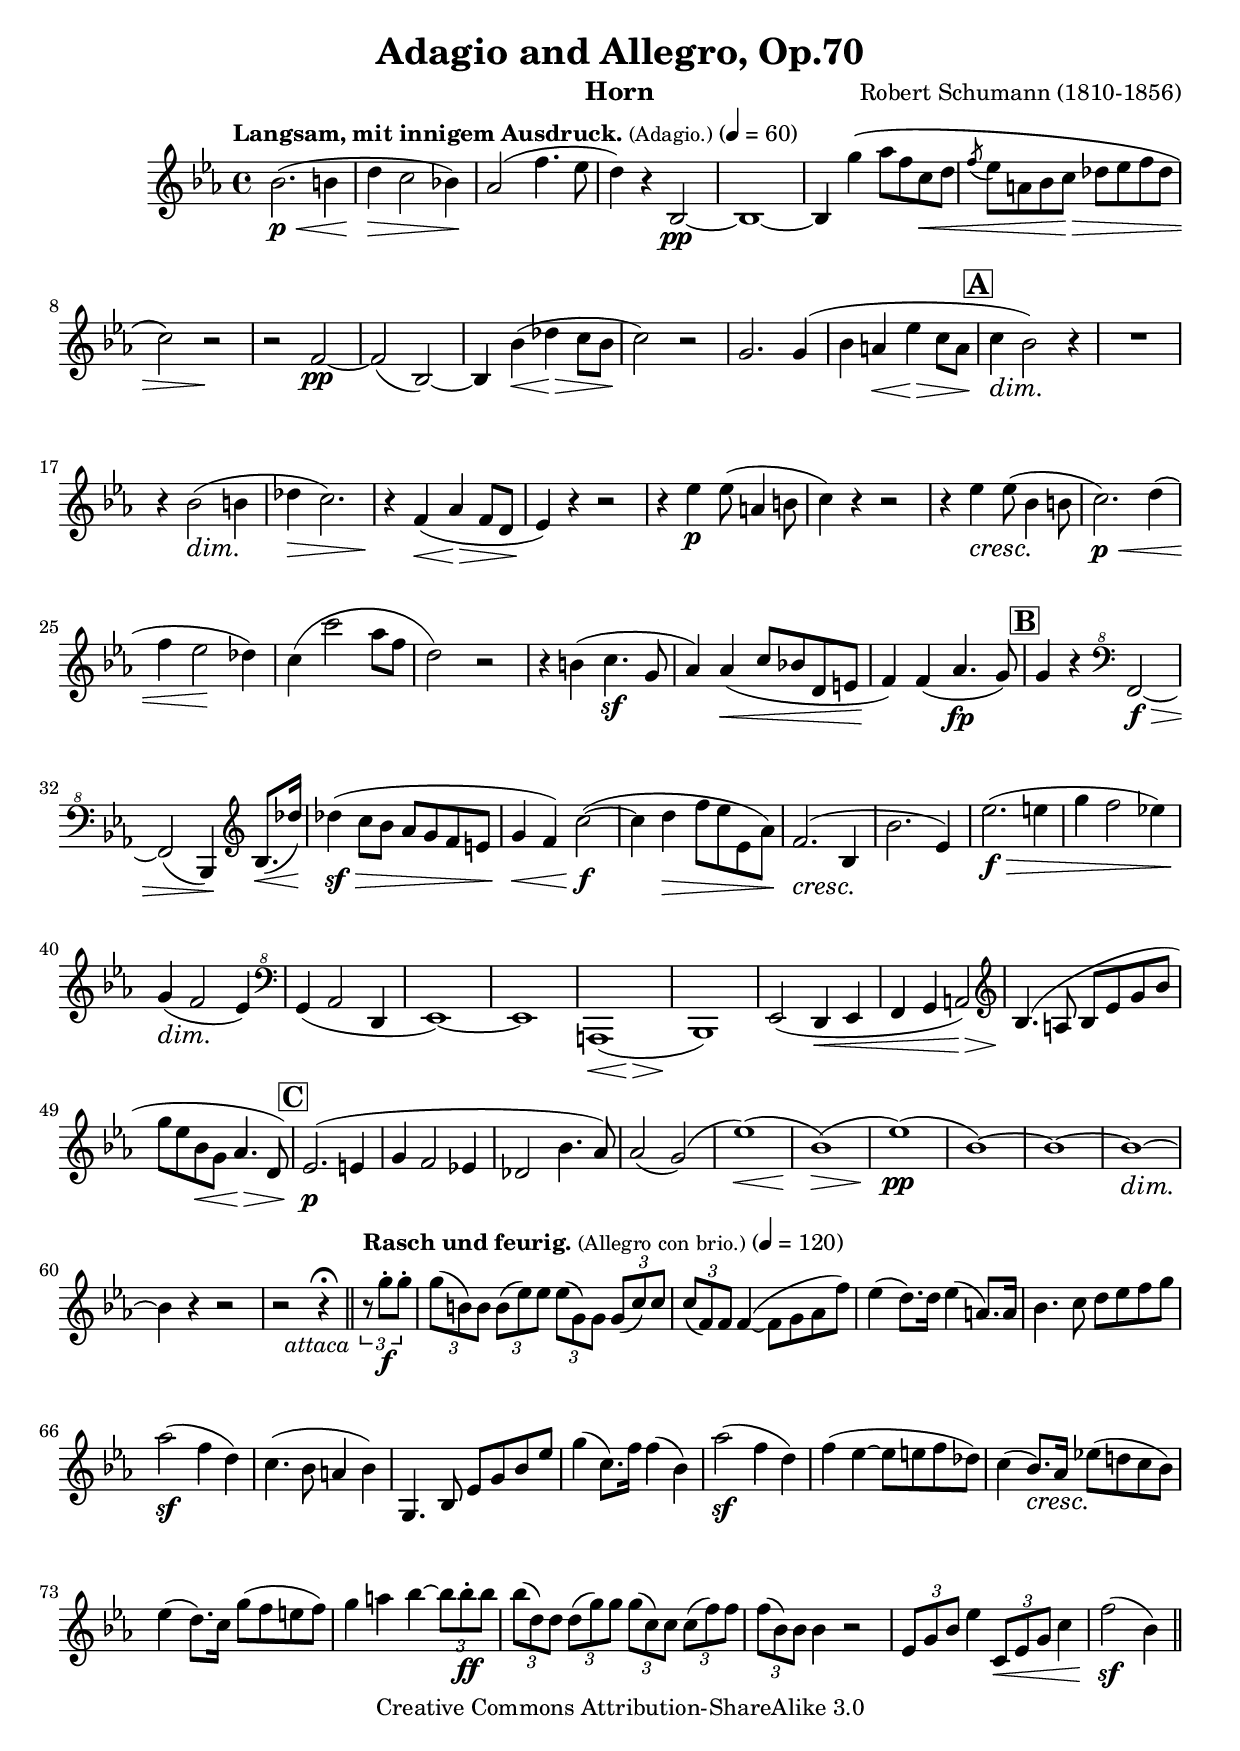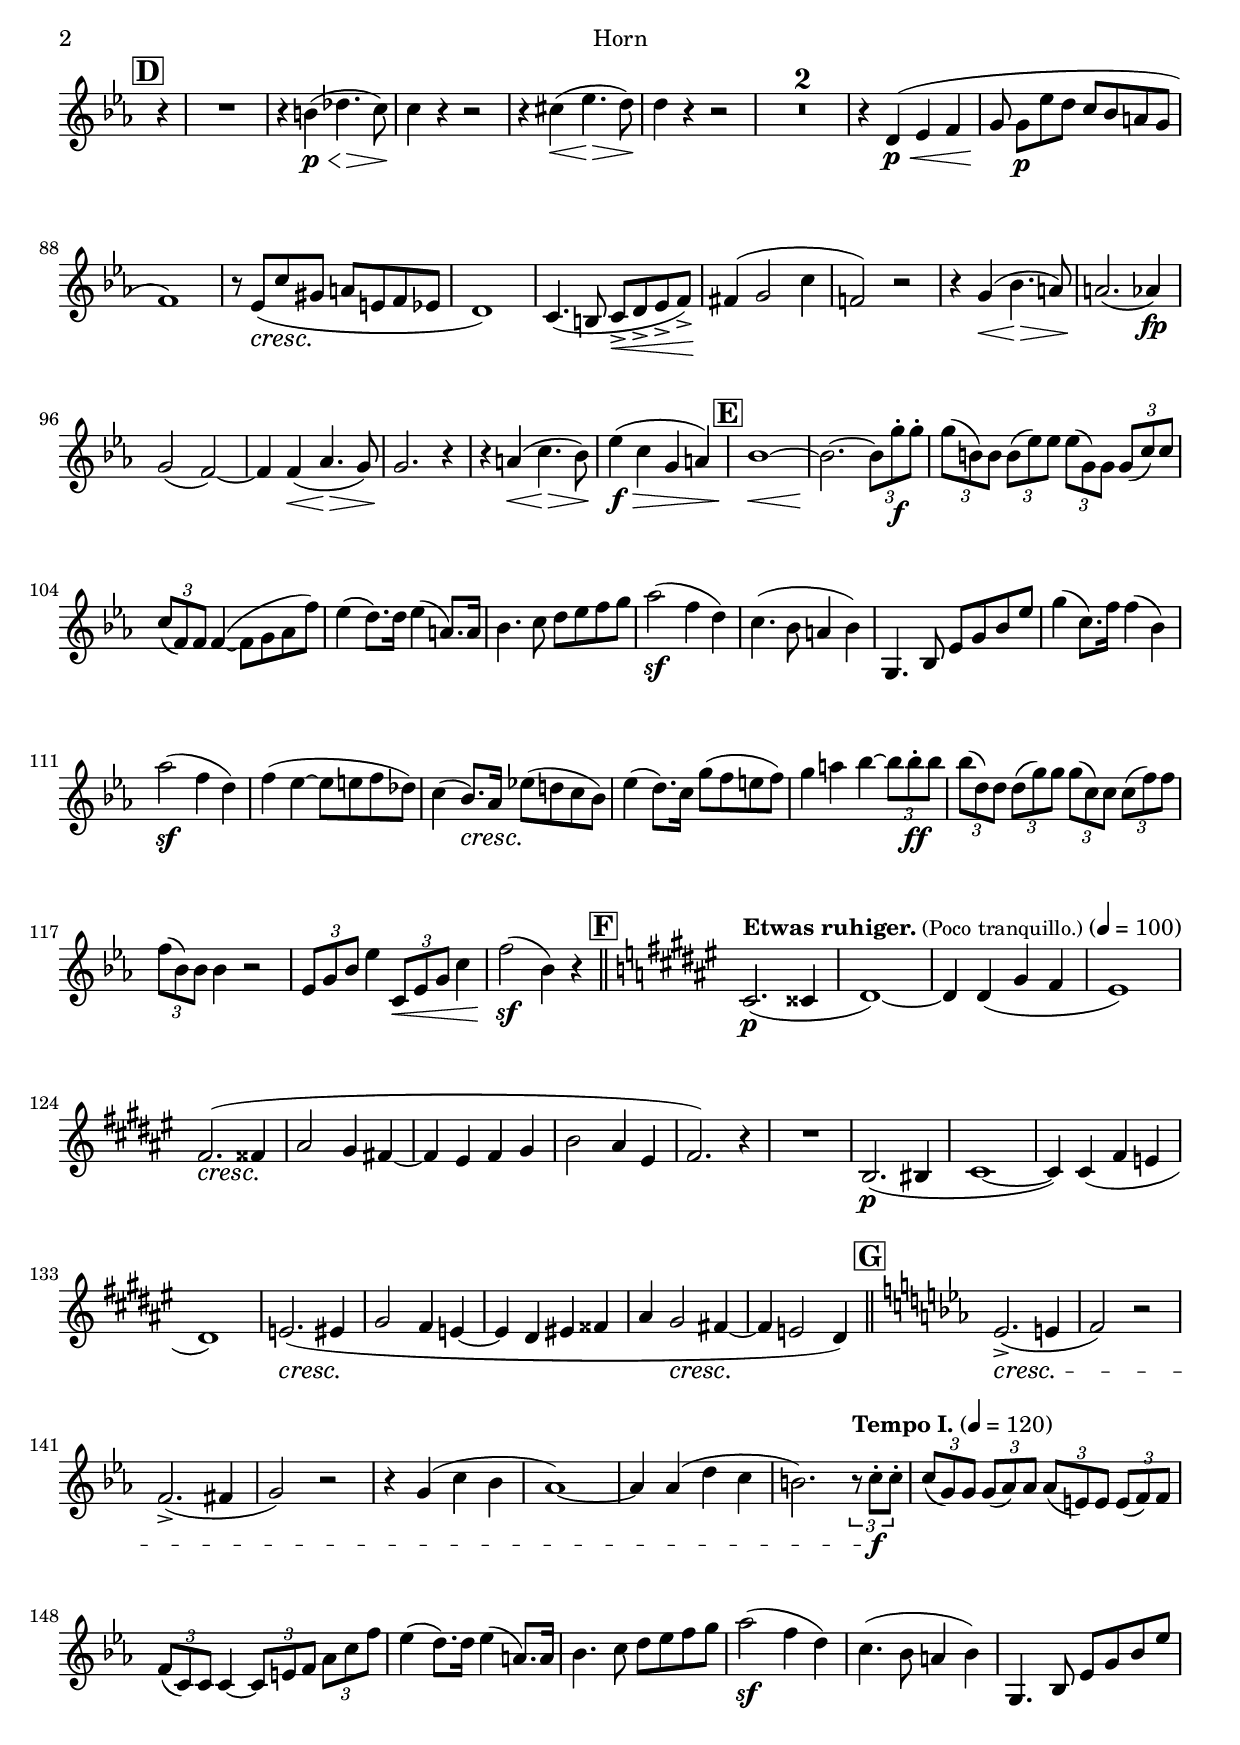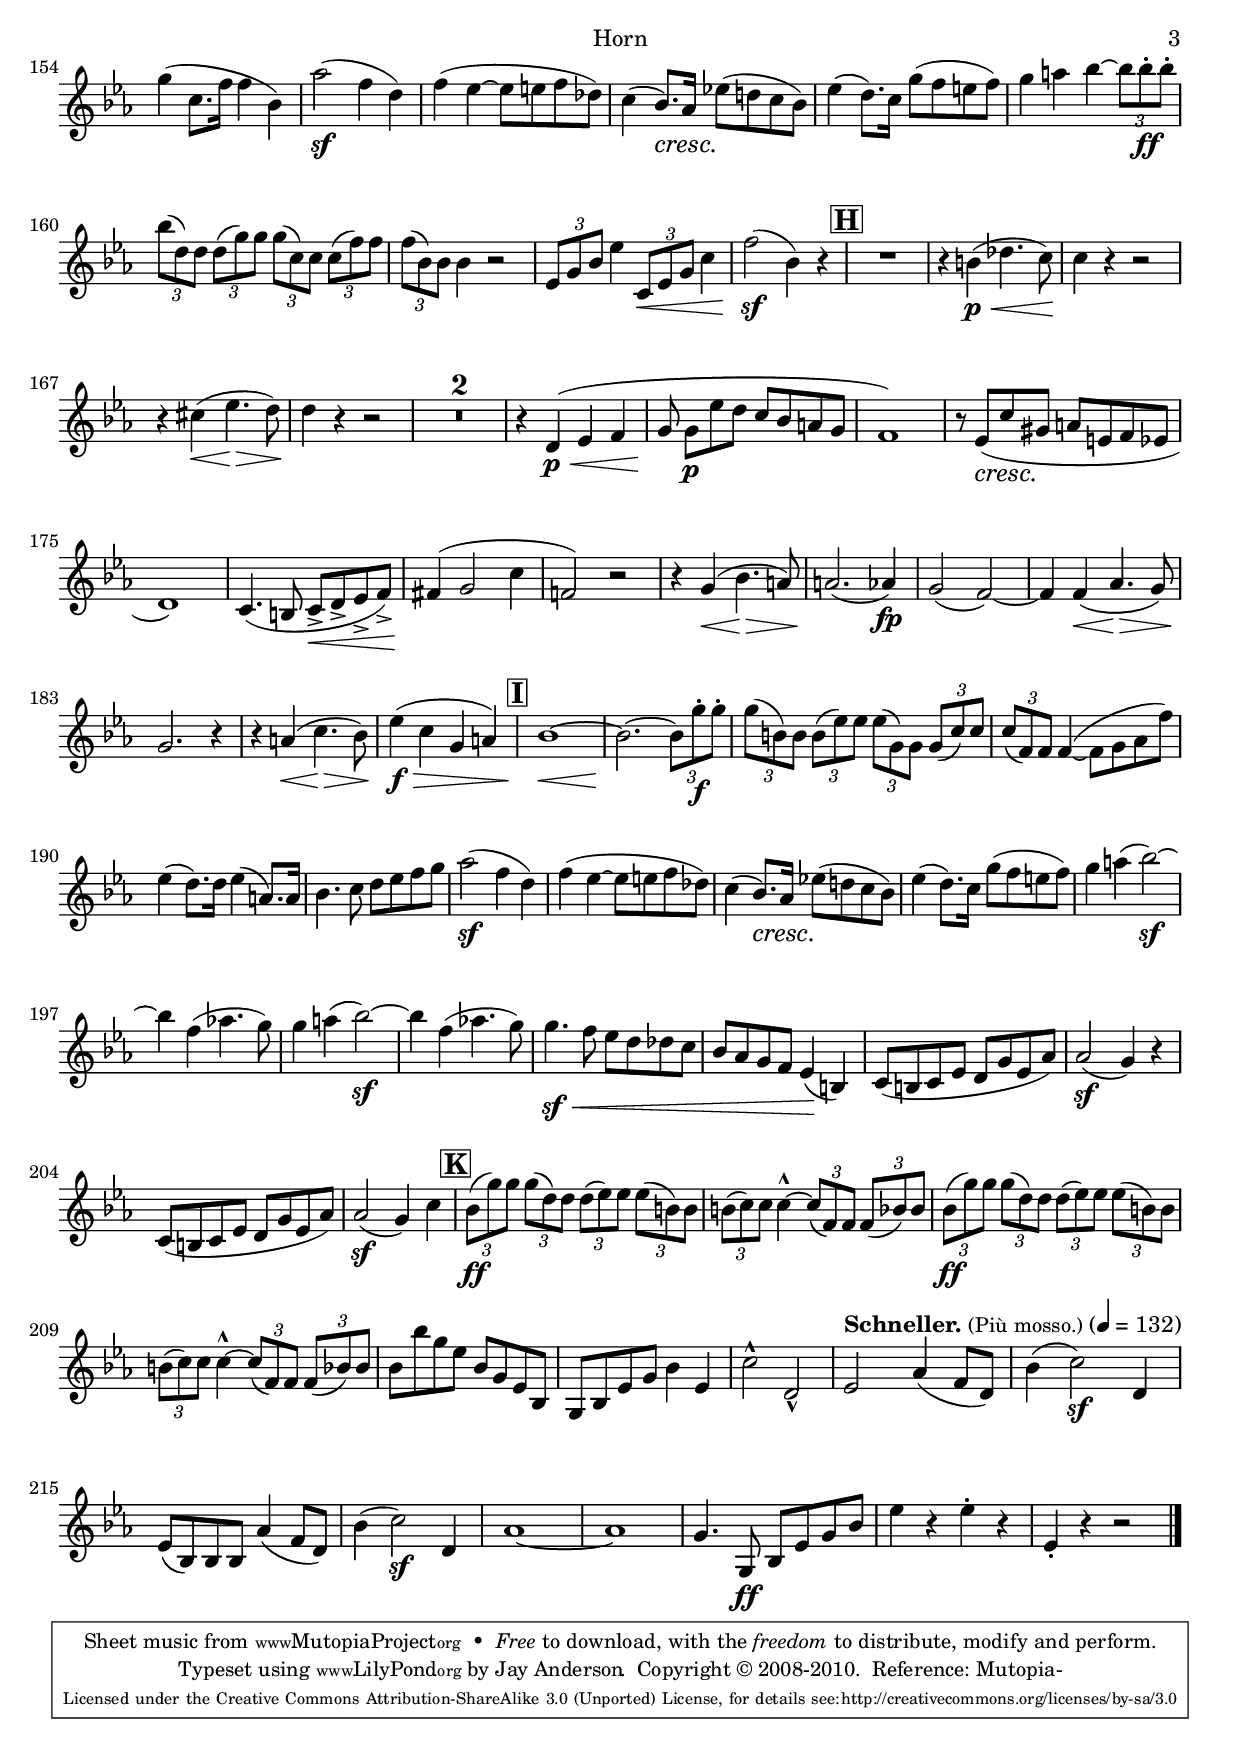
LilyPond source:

\version "2.13.50"

\version "2.13.50"

pMoltoLegatoMarkup = \markup {\dynamic p \normal-text \italic {molto legato}}
pMoltoLegato = #(make-dynamic-script pMoltoLegatoMarkup)
justCresc = #(make-music 'CrescendoEvent 'span-direction START 'span-type 'text 'span-text "cresc." 'tweaks '((dash-period . -1.0)))
justDim = #(make-music 'DecrescendoEvent 'span-direction START 'span-type 'text 'span-text "dim." 'tweaks '((dash-period . -1.0)))
justDimin = #(make-music 'DecrescendoEvent 'span-direction START 'span-type 'text 'span-text "dimin." 'tweaks '((dash-period . -1.0)))

slashedGrace = #(define-music-function (parser location music) (ly:music?)
#{
  \override Stem #'stroke-style = #"grace"
  \grace $music
  \revert Stem #'stroke-style
#})

stop =
#(define-music-function (parser location music) (ly:music?)
  (set! (ly:music-property music 'tweaks)
        (acons 'before-line-breaking
               (lambda (grob)
                 (let ((dots (ly:grob-object grob 'dot)))
                   (ly:grob-set-property! grob 'duration-log 2)
                   (and (ly:grob? dots)
                        (ly:grob-set-property! dots 'dot-count 0))))
               (ly:music-property music 'tweaks)))
  music)

tupletOff =
{
  \override TupletNumber #'transparent = ##t
  \override TupletBracket #'transparent = ##t
}

tupletOn =
{
  \revert TupletNumber #'transparent
  \revert TupletBracket #'transparent
}

crescTextCresc =
{
  \set crescendoText = \markup { \italic "cresc." }
  \set crescendoSpanner = #'text
  \override DynamicTextSpanner #'dash-period = #3.0
}

crescJustTextCresc =
{
  \set crescendoText = \markup { \italic "cresc." }
  \set crescendoSpanner = #'text
  \override DynamicTextSpanner #'dash-period = #-1.0
}

dimTextDim =
{
  \set decrescendoText = \markup { \italic "dim." }
  \set decrescendoSpanner = #'text
  \override DynamicTextSpanner #'dash-period = #3.0
}

dimJustTextDim =
{
  \set decrescendoText = \markup { \italic "dim." }
  \set decrescendoSpanner = #'text
  \override DynamicTextSpanner #'dash-period = #-1.0
}

boxMark = #(define-music-function (parser location markp) (string?)
#{
  \mark \markup { \box \bold $markp }
#})

outline =
{
  \tempo \markup {\bold {Langsam, mit innigem Ausdruck.} \normal-text \smaller {(Adagio.)}} 4=60
  s1*14 |

  \boxMark "A"
  s1*16 |

  \boxMark "B"
  s1*19 |

  \boxMark "C"
  s1*11 |
  s4*3 \bar "||"
  \once \override Score.RehearsalMark #'break-visibility = #begin-of-line-invisible
  \once \override Score.RehearsalMark #'direction = #DOWN
  \once \override Score.RehearsalMark #'font-size = 0
  \once \override Score.RehearsalMark #'self-alignment-X = #right
  \mark \markup {\italic attaca}

  \tempo \markup {\bold {Rasch und feurig.} \normal-text \smaller {(Allegro con brio.)}} 4=120
  s4 |
  s1*16 |
  s4*3 \bar "||"

  \boxMark "D"
  s4 |
  s1*22 |

  \boxMark "E"
  s1*19 | \bar "||"

  \boxMark "F"
  \tempo \markup {\bold {Etwas ruhiger.} \normal-text \smaller {(Poco tranquillo.)}} 4=100
  s1*19 | \bar "||"

  \boxMark "G"
  s1*7 |
  s4*3

  \tempo "Tempo I." 4=120
  s4 |
  s1*17 |

  \boxMark "H"
  s1*22 |

  \boxMark "I"
  s1*20 |

  \boxMark "K"
  s1*7 |

  \tempo \markup {\bold {Schneller.} \normal-text \smaller {(Più mosso.)}} 4=132
  s1*9 | \bar "|."
}

afterGraceFraction = #(cons 15 16)

\layout
{
  \context
  {
    \Score
    skipBars = ##t
    extraNatural = ##f
    \override PaperColumn #'keep-inside-line = ##t
    \override NonMusicalPaperColumn #'keep-inside-line = ##t
    autoAccidentals = #`(Staff ,(make-accidental-rule 'same-octave 0)
                               ,(make-accidental-rule 'any-octave 0)
                               ,(make-accidental-rule 'same-octave 1))
    markFormatter = #format-mark-numbers
    \override Beam #'breakable = ##t
    \override NoteCollision #'merge-differently-dotted = ##t
  }

  \context
  {
    \Dynamics
    \consists "Tweak_engraver"
  }

  \context
  {
    \RemoveEmptyStaffContext
  }
}

\midi
{
  \context
  {
    \Voice
    \remove "Dynamic_performer"
  }
}

\paper
{
  ragged-right = ##f
  ragged-last = ##f
  ragged-bottom = ##f
  ragged-last-bottom = ##f
}

\version "2.13.50"

horn = \relative c''
{
  \transposition f
  \key ees \major
  bes2.(\p\< b4 |
  d\> c2 bes4)\! |
  aes2( f'4. ees8 |
  d4) r bes,2~\pp |
  bes1~ |
  bes4 g''4\( aes8 f c\< d |
  \acciaccatura f8 ees a, bes c\> des ees f des |
  c2\) r\! |
  r f,~\pp |
  f( bes,~) |
  bes4 bes'(\< des\> c8 bes |
  c2)\! r |
  g2. g4( |
  bes a\<\< ees'\> c8 a |

  %A
  c4\justDim bes2) r4\! |
  R1 |
  r4 bes2(\justDim b4 |
  des\> c2.) |
  r4\! f,(\< aes\> f8 d |
  ees4)\! r r2 |
  r4 ees'4\p ees8( a,4 b8 |
  c4) r r2 |
  r4 ees4\justCresc ees8( bes4 b8 |
  c2.)\p\< d4( |
  f ees2\! des4) |
  c4( c'2 aes8 f |
  d2) r |
  r4 b( c4.\sf g8 |
  aes4) aes(\< c8 bes d, e |
  f4)\! f( aes4.\fp g8) |

  %B
  g4 r \clef "bass^8" f,2~\f\> |
  f( bes,4)\! \clef treble bes'8.(\< des'16) |
  des4(\sf\> c8 bes aes g f e |
  g4\< f) c'2~(\f |
  c4 d\> f8 ees ees, aes) |
  f2.(\justCresc bes,4 |
  bes'2. ees,4)\! |
  ees'2.(\f\> e4 |
  g f2 ees4) |
  g,4(\justDim f2 ees4)\! |
  \clef "bass^8"
  g,4( aes2 d,4 |
  ees1~) |
  ees |
  <<
    {
      \override Hairpin #'minimum-length = #4
      s2\< s\> s1*0\!
      \revert Hairpin #'minimum-length
    }
    a,1(
  >> |
  bes1) |
  ees2( d4\< ees |
  f g a2\>) s1*0\! |
  \clef treble
  bes4.( a8 bes ees g bes |
  g' ees bes\< g aes4.\> d,8) |

  %C
  ees2.(\p e4 |
  g f2 ees4 |
  des2 bes'4. aes8) |
  aes2( g)( |
  ees'1)(\< |
  bes)(\> |
  ees)(\pp |
  bes~) |
  bes~ |
  bes~\justDim |
  bes4\! r r2 |
  r2 r4\fermata

  %Allegro
  %TODO: Make sure these noBreaks don't mess up the piano score.
  \times 2/3 {r8 g'-.\f g-.} | \noBreak
  \times 2/3 {g( b,) b} \times 2/3 {b( ees) ees} \times 2/3 {ees( g,) g} \times 2/3 {g( c) c} |
  \times 2/3 {c( f,) f} f4~( f8 g aes f') |
  ees4( d8.) d16 ees4( a,8.) a16 |
  bes4. c8 d ees f g |
  aes2(\sf f4 d) |
  c4.( bes8 a4 bes) |
  g,4. bes8 ees g bes ees |
  g4( c,8.) f16 f4( bes,) |
  aes'2(\sf f4 d) |
  f4( ees~ ees8 e f des) |
  c4( bes8.)\justCresc aes16 ees'8( d c bes) |
  ees4( d8.) c16 g'8( f e f) |
  g4 a bes4~ \times 2/3 {bes8 bes-.\ff bes} |
  \times 2/3 {bes( d,) d} \times 2/3 {d( g) g} \times 2/3 {g( c,) c} \times 2/3 {c( f) f} |
  \times 2/3 {f( bes,) bes} bes4 r2 |
  \times 2/3 {ees,8 g bes} ees4 \times 2/3 {c,8\< ees g} c4 |
  f2(\sf bes,4)

  %D
  r4 |
  R1 |
  r4 b(\p\< des4.\> c8) |
  c4\! r r2 |
  r4 cis(\< ees4.\> d8) |
  d4\! r r2 |
  R1*2 |
  r4 d,(\p\< ees f |
  g8\! g[(\p ees' d] c bes a g |
  f1) |
  r8 ees(\justCresc c' gis a e f ees |
  d1)\! |
  c4.( b8 c->\< d-> ees-> f->) |
  fis4(\! g2 c4( |
  f,2) r |
  r4 g(\< bes4.\> a8) s1*0\! |
  a2.( aes4)\fp |
  g2( f~) |
  f4 f(\< aes4.\> g8) s1*0\! |
  g2. r4 |
  r a(\< c4.\> bes8) s1*0\! |
  ees4(\f\> c g a) |

  %E
  bes1~\< |
  bes2.~\! \times 2/3 {bes8 g'-.\f g-.} |
  \times 2/3 {g( b,) b} \times 2/3 {b( ees) ees} \times 2/3 {ees( g,) g} \times 2/3 {g( c) c} |
  \times 2/3 {c( f,) f} f4~( f8 g aes f') |
  ees4( d8.) d16 ees4( a,8.) a16 |
  bes4. c8 d ees f g |
  aes2(\sf f4 d) |
  c4.( bes8 a4 bes) |
  g,4. bes8 ees g bes ees |
  g4( c,8.) f16 f4( bes,) |
  aes'2(\sf f4 d) |
  f4( ees~ ees8 e f des) |
  c4( bes8.)\justCresc aes16 ees'8( d c bes) |
  ees4( d8.) c16 g'8( f e f) |
  g4 a bes4~ \times 2/3 {bes8 bes-.\ff bes} |
  \times 2/3 {bes( d,) d} \times 2/3 {d( g) g} \times 2/3 {g( c,) c} \times 2/3 {c( f) f} |
  \times 2/3 {f( bes,) bes} bes4 r2 |
  \times 2/3 {ees,8 g bes} ees4 \times 2/3 {c,8\< ees g} c4 |
  f2(\sf bes,4) r4 |

  %F
  \key fis \major
  %TODO: Make sure these noBreaks don't mess up the piano score.
  cis,2.(\p cisis4 | \noBreak
  dis1~) | \noBreak
  dis4 dis( gis fis |
  eis1) |
  fis2.(\justCresc fisis4 |
  ais2\! gis4 fis~ |
  fis eis fis gis |
  b2 ais4 eis |
  fis2.)\! r4 |
  R1 |
  b,2.(\p bis4 |
  cis1~ |
  cis4) cis( fis e |
  dis1) |
  e2.(\justCresc eis4 |
  gis2 fis4 e~ |
  e dis eis fisis |
  ais gis2\justCresc fis4~ |
  fis e2 dis4) |

  %G
  \key ees \major
  ees2.(->\cresc e4 |
  f2) r |
  f2.(-> fis4 |
  g2) r |
  r4 g( c bes |
  aes1~) |
  aes4 aes( d c |
  b2.)

  %Tempo I
  \times 2/3 {r8 c-.\f c-.} |
  \times 2/3 {c( g) g} \times 2/3 {g( aes) aes} \times 2/3 {aes( e) e} \times 2/3 {e( f) f} |
  \times 2/3 {f( c) c} c4~ \times 2/3 {c8 e f} \times 2/3 {aes c f} |
  ees4( d8.) d16 ees4( a,8.) a16 |
  bes4. c8 d ees f g |
  aes2(\sf f4 d) |
  c4.( bes8 a4 bes) |
  g,4. bes8 ees g bes ees |
  g4( c,8. f16 f4( bes,4) |
  aes'2(\sf f4 d) |
  f( ees~ ees8 e f des) |
  c4( bes8.)\justCresc aes16 ees'8( d c bes) |
  ees4( d8.) c16 g'8( f e f) |
  g4 a bes~ \times 2/3 {bes8 bes-.\ff bes-.} |
  \times 2/3 {bes( d,) d} \times 2/3 {d( g) g} \times 2/3 {g( c,) c} \times 2/3 {c( f) f} |
  \times 2/3 {f( bes,) bes} bes4 r2 |
  \times 2/3 {ees,8 g bes} ees4 \times 2/3 {c,8\< ees g} c4 |
  f2(\sf bes,4) r |

  %H
  R1 |
  r4 b(\p\< des4. c8) |
  c4\! r r2 |
  r4 cis(\< ees4.\> d8) |
  d4\! r r2 |
  R1*2 |
  r4 d,(\p\< ees f |
  g8\! g[(\p ees' d] c bes a g |
  f1) |
  r8 ees(\justCresc c' gis a e f ees |
  d1)\! |
  c4.( b8 c->\< d-> ees-> f->) |
  fis4(\! g2 c4( |
  f,2) r |
  r4 g(\< bes4.\> a8) s1*0\! |
  a2.( aes4)\fp |
  g2( f~) |
  f4 f(\< aes4.\> g8) s1*0\! |
  g2. r4 |
  r a(\< c4.\> bes8) s1*0\! |
  ees4(\f\> c g a) |

  %I
  bes1~\< |
  bes2.~\! \times 2/3 {bes8 g'-.\f g-.} |
  \times 2/3 {g( b,) b} \times 2/3 {b( ees) ees} \times 2/3 {ees( g,) g} \times 2/3 {g( c) c} |
  \times 2/3 {c( f,) f} f4~( f8 g aes f') |
  ees4( d8.) d16 ees4( a,8.) a16 |
  bes4. c8 d ees f g |
  aes2(\sf f4 d) |
  f( ees~ ees8 e f des) |
  c4( bes8.)\justCresc aes16 ees'8( d c bes) |
  ees4( d8.) c16 g'8( f e f) |
  \repeat unfold 2
  {
    g4 a( bes2~)\sf |
    bes4 f( aes4. g8) |
  }
  g4.\sf\< f8 ees d des c |
  bes aes g f ees4(\! b) |
  c8( b c ees d g ees aes) |
  aes2(\sf g4) r |
  c,8( b c ees d g ees aes) |
  aes2(\sf g4) c |

  %K
  s1*0\ff
  \repeat unfold 2
  {
    \times 2/3 {bes8(\ff g') g} \times 2/3 {g8( d) d} \times 2/3 {d8( ees) ees} \times 2/3 {ees8( b) b} |
    \times 2/3 {b( c) c} c4~-^ \times 2/3 {c8( f,) f} \times 2/3 {f( bes) bes} |
  }
  bes8 bes' g ees bes g ees bes |
  g bes ees g bes4 ees, |
  c'2-^ d,-^ |

  %piu mosso
  %TODO: Make sure these noBreaks don't mess up the piano score.
  ees aes4( f8 d) | \noBreak
  bes'4( c2)\sf d,4 |
  ees8( bes) bes bes aes'4( f8 d) |
  bes'4( c2)\sf d,4 |
  aes'1~ |
  aes |
  g4. g,8\ff bes ees g bes |
  ees4 r ees-. r |
  ees,-. r r2 |
}


instrument = "Horn"

\version "2.13.50"

\header
{
  title = "Adagio and Allegro, Op.70"
  composer = "Robert Schumann (1810-1856)"
  instrument = \instrument

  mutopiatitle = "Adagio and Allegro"
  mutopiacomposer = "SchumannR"
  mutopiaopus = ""
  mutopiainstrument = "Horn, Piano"
  date = ""
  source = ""
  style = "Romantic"
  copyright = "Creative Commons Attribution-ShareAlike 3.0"
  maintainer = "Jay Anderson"
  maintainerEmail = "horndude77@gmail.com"
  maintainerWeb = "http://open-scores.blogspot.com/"
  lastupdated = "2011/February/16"
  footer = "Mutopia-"
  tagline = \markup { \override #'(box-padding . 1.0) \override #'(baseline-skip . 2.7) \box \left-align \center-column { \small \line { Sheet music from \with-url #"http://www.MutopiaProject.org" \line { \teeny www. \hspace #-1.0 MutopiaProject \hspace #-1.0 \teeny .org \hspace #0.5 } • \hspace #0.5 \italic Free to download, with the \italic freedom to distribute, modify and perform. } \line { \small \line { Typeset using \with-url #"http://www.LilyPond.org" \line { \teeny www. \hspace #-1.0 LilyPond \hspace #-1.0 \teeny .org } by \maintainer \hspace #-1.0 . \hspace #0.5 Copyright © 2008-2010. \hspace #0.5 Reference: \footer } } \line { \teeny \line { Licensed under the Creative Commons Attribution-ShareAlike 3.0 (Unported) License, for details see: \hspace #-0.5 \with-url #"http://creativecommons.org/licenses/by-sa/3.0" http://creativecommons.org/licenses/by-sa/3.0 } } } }
}

\score
{
  \new Staff
  {
    << \horn \outline >>
  }
}
